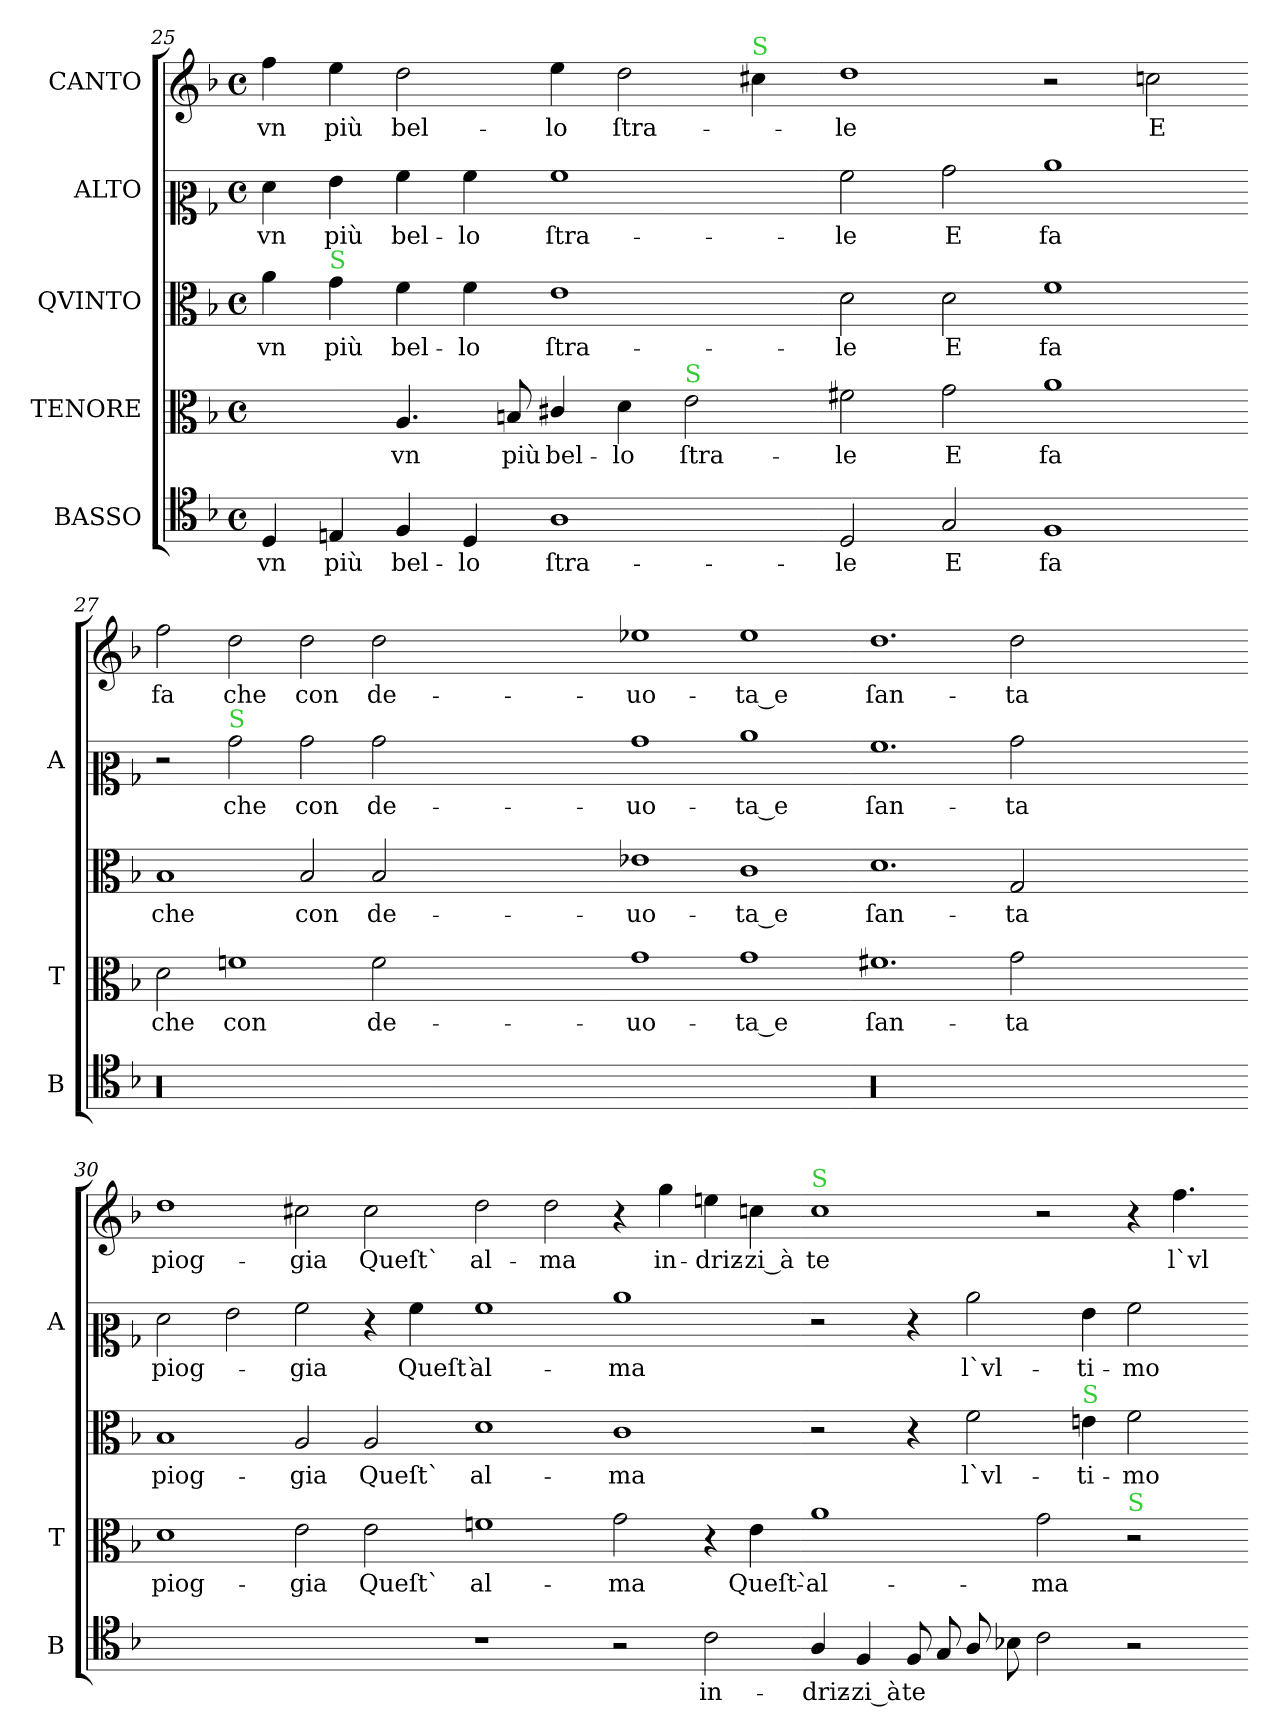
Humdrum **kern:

**kern	**text	**kern	**text	**kern	**text	**kern	**text	**kern	**text
*part5	*part5	*part4	*part4	*part3	*part3	*part2	*part2	*part1	*part1
*staff5	*staff5	*staff4	*staff4	*staff3	*staff3	*staff2	*staff2	*staff1	*staff1
*I"BASSO	*	*I"TENORE	*	*I"QVINTO	*	*I"ALTO	*	*I"CANTO	*
*I'B	*	*I'T	*	*	*	*I'A	*	*	*
*clefC4	*	*clefC3	*	*clefC3	*	*clefC2	*	*clefG2	*
*k[b-]	*	*k[b-]	*	*k[b-]	*	*k[b-]	*	*k[b-]	*
*F:	*	*F:	*	*F:	*	*F:	*	*F:	*
*M2/1	*	*M2/1	*	*M2/1	*	*M2/1	*	*M2/1	*
*met(c)	*	*met(c)	*	*met(c)	*	*met(c)	*	*met(c)	*
=25	=25	=25	=25	=25	=25	=25	=25	=25	=25
!	!	!	!	!	!LO:LY:i	!	!	!	!
4D/	vn	2ryy	.	4a\	vn	4f\	vn	4ff\	vn
!	!	!	!	!LO:TX:a:color=limegreen:t=S	!	!	!	!	!
!	!	!	!	!	!LO:LY:i	!	!	!	!
4En/	più	.	.	4g\	più	4g\	più	4ee\	più
!	!	!	!	!	!LO:LY:i	!	!	!	!
4F/	bel-	4.A/	vn	4f\	bel-	4a\	bel-	2dd\	bel-
!	!	!	!	!	!LO:LY:i	!	!	!	!
4D/	-lo	.	.	4f\	-lo	4a\	-lo	.	.
.	.	8Bn/	più	.	.	.	.	.	.
!	!	!	!	!	!LO:LY:i	!	!	!	!
1A\	ſtra-	4c#X/	bel-	1e\	ſtra-	1a\	ſtra-	4ee\	-lo
.	.	4d\	-lo	.	.	.	.	2dd\	ſtra-
!	!	!LO:TX:a:color=limegreen:t=S	!	!	!	!	!	!	!
.	.	2e\	ſtra-	.	.	.	.	.	.
!	!	!	!	!	!	!	!	!LO:TX:a:color=limegreen:t=S	!
.	.	.	.	.	.	.	.	4cc#X\	.
=26-	=26-	=26-	=26-	=26-	=26-	=26-	=26-	=26-	=26-
!	!	!	!	!	!LO:LY:i	!	!	!	!
2D/	-le	2f#X\	-le	2d\	-le	2a\	-le	1dd\	-le
2G/	E	2g\	E	2d\	E	2b-\	E	.	.
1F/	fa	1a\	fa	1f\	fa	1cc\	fa	2r	.
.	.	.	.	.	.	.	.	2ccn\	E
=27-	=27-	=27-	=27-	=27-	=27-	=27-	=27-	=27-	=27-
00r	.	2d\	che	1B-/	che	2r	.	2ff\	fa
!	!	!	!	!	!	!LO:TX:a:color=limegreen:t=S	!	!	!
.	.	1fn\	con	.	.	2b-\	che	2dd\	che
.	.	.	.	2B-/	con	2b-\	con	2dd\	con
.	.	2f\	de-	2B-/	de-	2b-\	de-	2dd\	de-
.	.	0ryy	.	0ryy	.	0ryy	.	0ryy	.
=28-	=28-	=28-	=28-	=28-	=28-	=28-	=28-	=28-	=28-
0ryy	.	1g\	-uo-	1e-X\	-uo-	1b-\	-uo-	1ee-X\	-uo-
.	.	1g\	-ta_e	1c\	-ta_e	1cc\	-ta_e	1ee-\	-ta_e
=29-	=29-	=29-	=29-	=29-	=29-	=29-	=29-	=29-	=29-
00r	.	1.f#X\	ſan-	1.d\	ſan-	1.a\	ſan-	1.dd\	ſan-
.	.	2g\	-ta	2G/	-ta	2b-\	-ta	2dd\	-ta
.	.	0ryy	.	0ryy	.	0ryy	.	0ryy	.
=30-	=30-	=30-	=30-	=30-	=30-	=30-	=30-	=30-	=30-
0ryy	.	1d\	piog-	1B-/	piog-	2f\	piog-	1dd\	piog-
.	.	.	.	.	.	2g\	.	.	.
.	.	2e\	-gia	2A/	-gia	2a\	-gia	2cc#X\	-gia
.	.	2e\	Queſt`	2A/	Queſt`	4r	.	2cc#\	Queſt`
.	.	.	.	.	.	4a\	Queſt`	.	.
=31-	=31-	=31-	=31-	=31-	=31-	=31-	=31-	=31-	=31-
1r	.	1fn\	al-	1d\	al-	1a\	al-	2dd\	al-
.	.	.	.	.	.	.	.	2dd\	-ma
2r	.	2g\	-ma	1c\	-ma	1cc\	-ma	4r	.
.	.	.	.	.	.	.	.	4gg\	in-
2c\	in-	4r	.	.	.	.	.	4een\	-driz-
.	.	4e\	Queſt`-	.	.	.	.	4ccn\	-zi_à
=32-	=32-	=32-	=32-	=32-	=32-	=32-	=32-	=32-	=32-
!	!	!	!	!	!	!	!	!LO:TX:a:color=limegreen:t=S	!
4A/	-driz-	1a\	-al-	2r	.	2r	.	1cc\	te
4F/	-zi_à	.	.	.	.	.	.	.	.
8F/	te	.	.	4r	.	4r	.	.	.
8G/	.	.	.	.	.	.	.	.	.
8A/	.	.	.	2f\	l`vl-	2cc\	l`vl-	.	.
8B-X\	.	.	.	.	.	.	.	.	.
2c\	.	2g\	-ma	.	.	.	.	2r	.
!	!	!	!	!LO:TX:a:color=limegreen:t=S	!	!	!	!	!
.	.	.	.	4en\	-ti-	4g\	-ti-	.	.
!	!	!LO:TX:a:color=limegreen:t=S	!	!	!	!	!	!	!
2r	.	2r	.	2f\	-mo	2a\	-mo	4r	.
.	.	.	.	.	.	.	.	4.ff\	l`vl-
8ryy	.	8ryy	.	8ryy	.	8ryy	.	.	.
=-	=-	=-	=-	=-	=-	=-	=-	=-	=-
*-	*-	*-	*-	*-	*-	*-	*-	*-	*-
